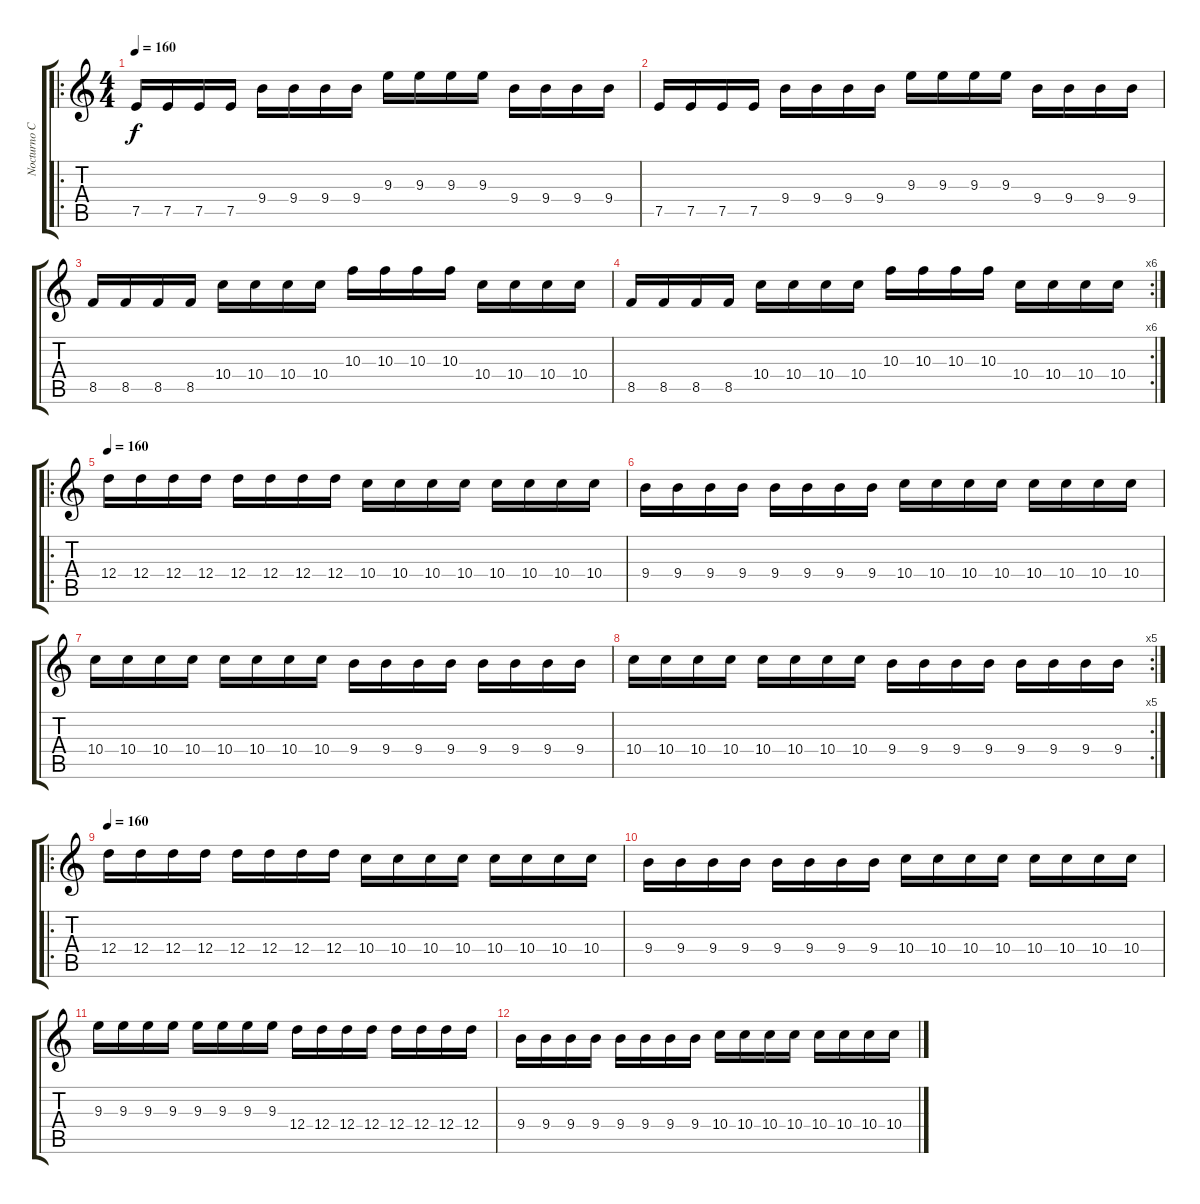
\track ("Nocturno Culto - Lead Guitar" "Nocturno C") {instrument overdrivenguitar}
\staff {score tabs}
\tuning (E4 B3 G3 D3 A2 E2) {hide}
\ro
\ts (4 4)
\tempo 160
\clef g2
\ks c
7.5.16{dy f} 7.5.16 7.5.16 7.5.16 9.4.16 9.4.16 9.4.16 9.4.16 9.3.16 9.3.16 9.3.16 9.3.16 9.4.16 9.4.16 9.4.16 9.4.16 |
7.5.16 7.5.16 7.5.16 7.5.16 9.4.16 9.4.16 9.4.16 9.4.16 9.3.16 9.3.16 9.3.16 9.3.16 9.4.16 9.4.16 9.4.16 9.4.16 |
8.5.16 8.5.16 8.5.16 8.5.16 10.4.16 10.4.16 10.4.16 10.4.16 10.3.16 10.3.16 10.3.16 10.3.16 10.4.16 10.4.16 10.4.16 10.4.16 |
\rc 6
8.5.16 8.5.16 8.5.16 8.5.16 10.4.16 10.4.16 10.4.16 10.4.16 10.3.16 10.3.16 10.3.16 10.3.16 10.4.16 10.4.16 10.4.16 10.4.16 |
\ro
\tempo 160
12.4.16 12.4.16 12.4.16 12.4.16 12.4.16 12.4.16 12.4.16 12.4.16 10.4.16 10.4.16 10.4.16 10.4.16 10.4.16 10.4.16 10.4.16 10.4.16 |
9.4.16 9.4.16 9.4.16 9.4.16 9.4.16 9.4.16 9.4.16 9.4.16 10.4.16 10.4.16 10.4.16 10.4.16 10.4.16 10.4.16 10.4.16 10.4.16 |
10.4.16 10.4.16 10.4.16 10.4.16 10.4.16 10.4.16 10.4.16 10.4.16 9.4.16 9.4.16 9.4.16 9.4.16 9.4.16 9.4.16 9.4.16 9.4.16 |
\rc 5
10.4.16 10.4.16 10.4.16 10.4.16 10.4.16 10.4.16 10.4.16 10.4.16 9.4.16 9.4.16 9.4.16 9.4.16 9.4.16 9.4.16 9.4.16 9.4.16 |
\ro
\tempo 160
12.4.16 12.4.16 12.4.16 12.4.16 12.4.16 12.4.16 12.4.16 12.4.16 10.4.16 10.4.16 10.4.16 10.4.16 10.4.16 10.4.16 10.4.16 10.4.16 |
9.4.16 9.4.16 9.4.16 9.4.16 9.4.16 9.4.16 9.4.16 9.4.16 10.4.16 10.4.16 10.4.16 10.4.16 10.4.16 10.4.16 10.4.16 10.4.16{volume 0} |
9.3.16 9.3.16 9.3.16 9.3.16 9.3.16 9.3.16 9.3.16 9.3.16 12.4.16 12.4.16 12.4.16 12.4.16 12.4.16 12.4.16 12.4.16 12.4.16 |
9.4.16 9.4.16 9.4.16 9.4.16 9.4.16 9.4.16 9.4.16 9.4.16 10.4.16 10.4.16 10.4.16 10.4.16 10.4.16 10.4.16 10.4.16 10.4.16
